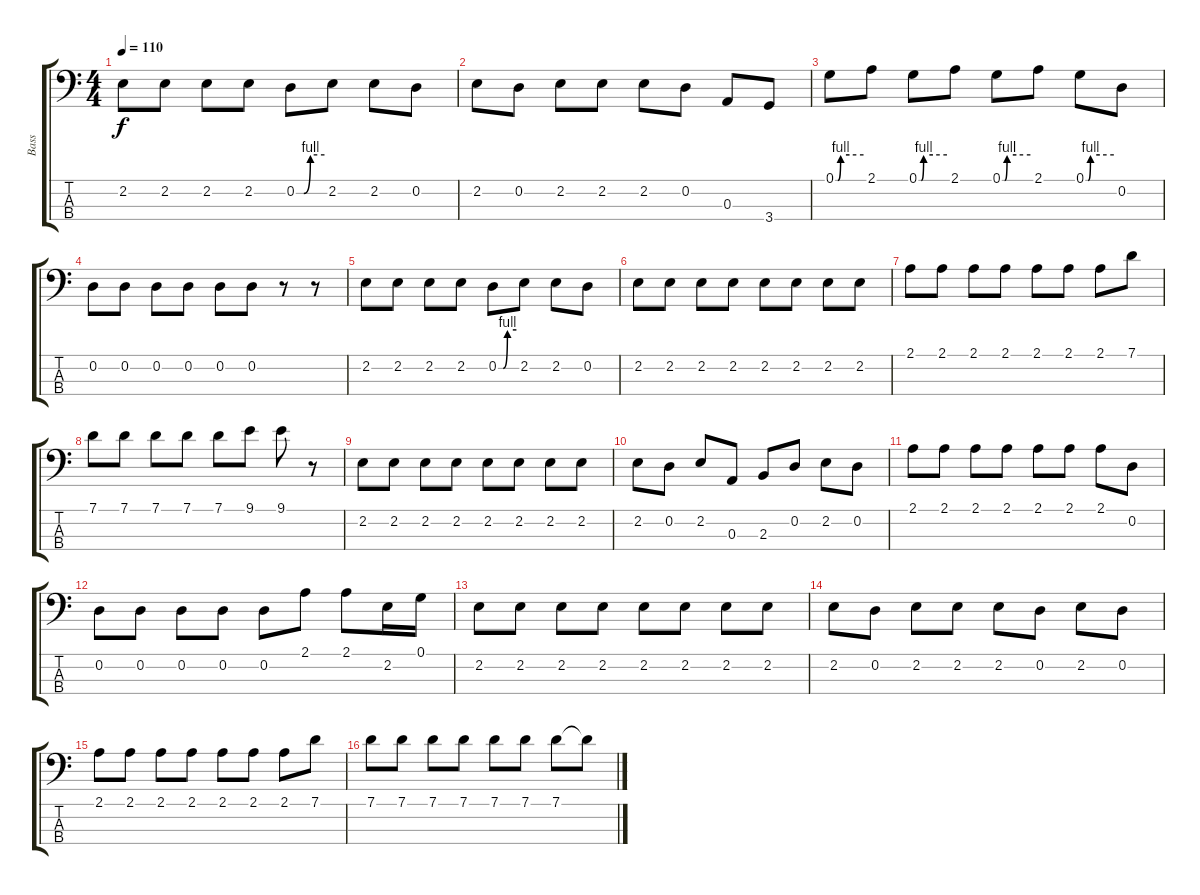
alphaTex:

\track ("Bass" "Bass") {instrument acousticbass}
\staff {score tabs}
\tuning (G2 D2 A1 E1) {hide}
\ts (4 4)
\tempo 110
\clef f4
\ks c
2.2.8{dy f} 2.2.8 2.2.8 2.2.8 0.2{be (custom 0 0 16 0 30 4 60 4)}.8 2.2.8 2.2.8 0.2.8 |
2.2.8 0.2.8 2.2.8 2.2.8 2.2.8 0.2.8 0.3.8 3.4.8 |
0.1{be (custom 0 0 5 0 11 4 30 4 60 4)}.8 2.1.8 0.1{be (custom 0 0 5 0 10 4 30 4 60 4)}.8 2.1.8 0.1{be (custom 0 0 5 0 10 4 30 4 60 4)}.8 2.1.8 0.1{be (custom 0 0 5 0 10 4 30 4 60 4)}.8 0.2.8 |
0.2.8 0.2.8 0.2.8 0.2.8 0.2.8 0.2.8 r.8 r.8 |
2.2.8 2.2.8 2.2.8 2.2.8 0.2{be (custom 0 0 16 0 30 4 60 4)}.8 2.2.8 2.2.8 0.2.8 |
2.2.8 2.2.8 2.2.8 2.2.8 2.2.8 2.2.8 2.2.8 2.2.8 |
2.1.8 2.1.8 2.1.8 2.1.8 2.1.8 2.1.8 2.1.8 7.1.8 |
7.1.8 7.1.8 7.1.8 7.1.8 7.1.8 9.1.8 9.1.8 r.8 |
2.2.8 2.2.8 2.2.8 2.2.8 2.2.8 2.2.8 2.2.8 2.2.8 |
2.2.8 0.2.8 2.2.8 0.3.8 2.3.8 0.2.8 2.2.8 0.2.8 |
2.1.8 2.1.8 2.1.8 2.1.8 2.1.8 2.1.8 2.1.8 0.2.8 |
0.2.8 0.2.8 0.2.8 0.2.8 0.2.8 2.1.8 2.1.8 2.2.16 0.1.16 |
2.2.8 2.2.8 2.2.8 2.2.8 2.2.8 2.2.8 2.2.8 2.2.8 |
2.2.8 0.2.8 2.2.8 2.2.8 2.2.8 0.2.8 2.2.8 0.2.8 |
2.1.8 2.1.8 2.1.8 2.1.8 2.1.8 2.1.8 2.1.8 7.1.8 |
7.1.8 7.1.8 7.1.8 7.1.8 7.1.8 7.1.8 7.1.8 7.1{t}.8
